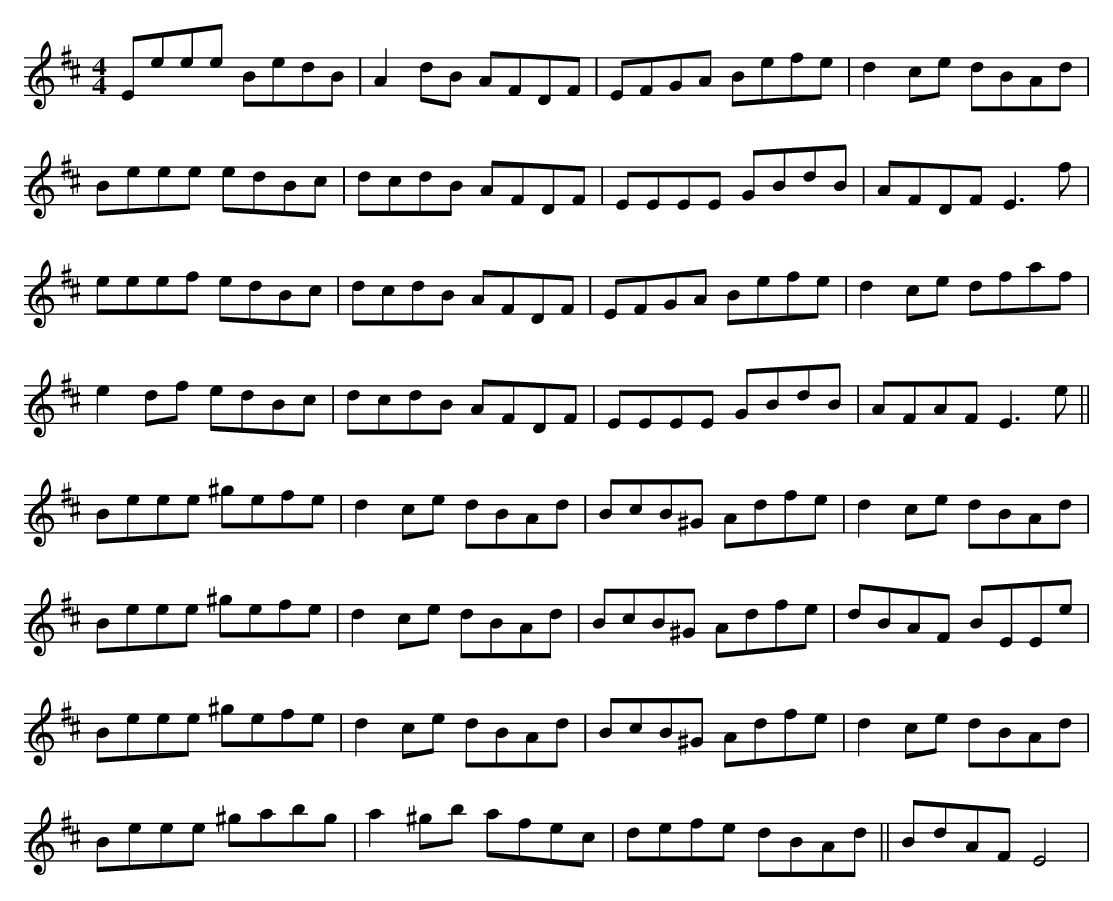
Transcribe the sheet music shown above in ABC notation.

X:1
M:4/4
K:Edor
Eeee BedB|A2dB AFDF|EFGA Befe|d2ce dBAd|
Beee edBc|dcdB AFDF|EEEE GBdB|AFDF E3f|
eeef edBc|dcdB AFDF|EFGA Befe|d2ce dfaf|
e2df edBc|dcdB AFDF|EEEE GBdB|AFAF E3e||
Beee ^gefe|d2ce dBAd|BcB^G Adfe|d2ce dBAd|
Beee ^gefe|d2ce dBAd|BcB^G Adfe|dBAF BEEe|
Beee ^gefe|d2ce dBAd|BcB^G Adfe|d2ce dBAd|
Beee ^gabg|a2^gb afec|defe dBAd||BdAF E4|
